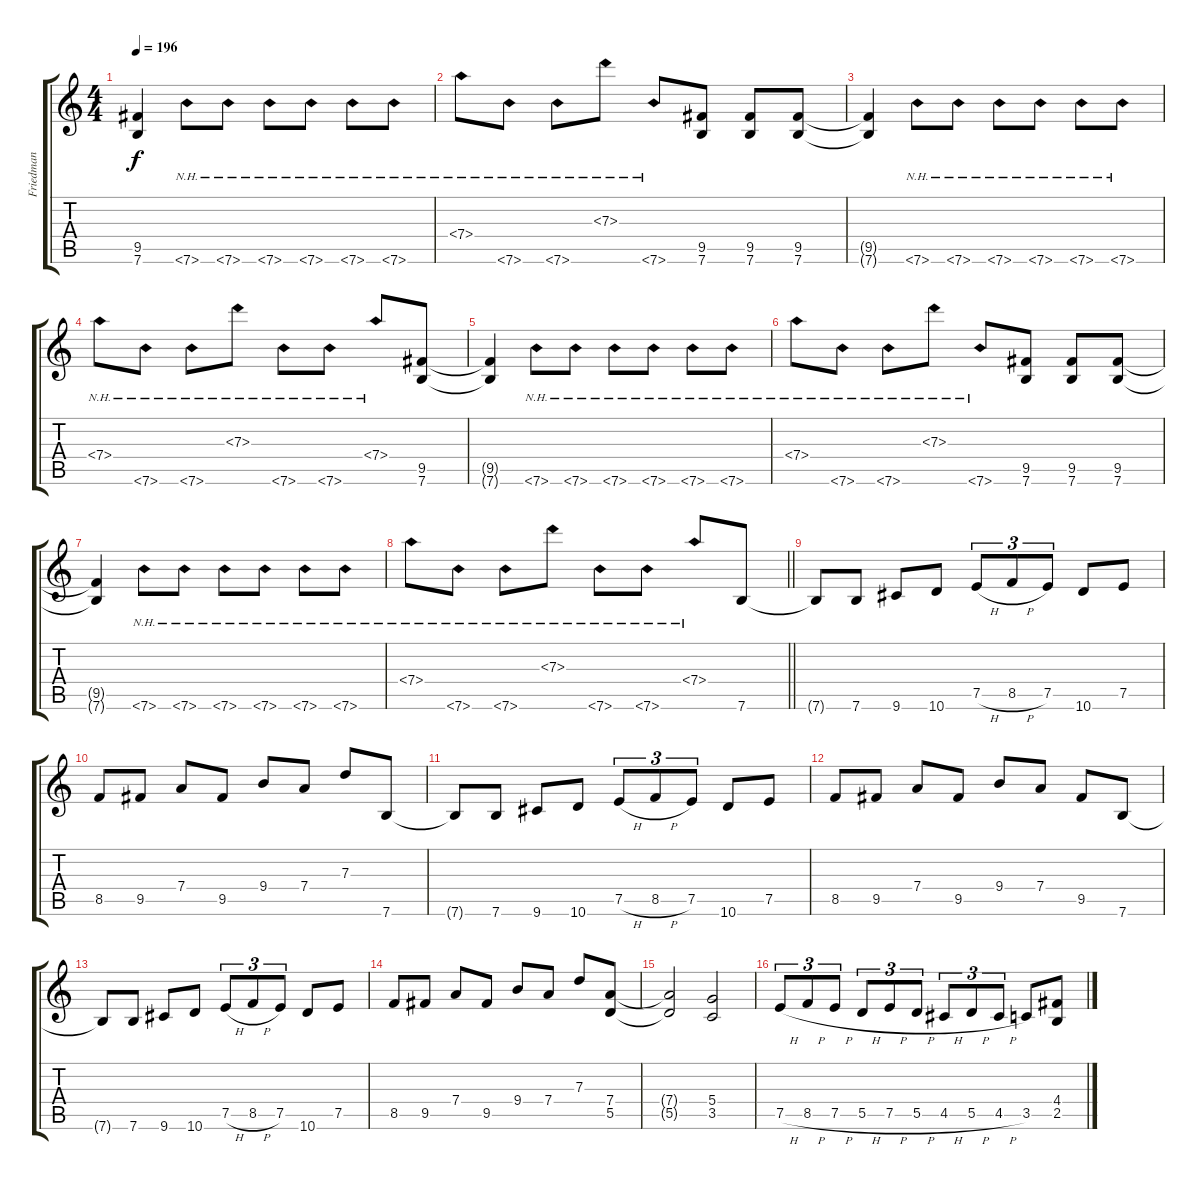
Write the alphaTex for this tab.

\track ("Friedman" "Friedman") {instrument overdrivenguitar}
\staff {score tabs}
\tuning (E4 B3 G3 D3 A2 E2) {hide}
\ts (4 4)
\tempo 196
\clef g2
\ks c
(9.5 7.6).4{dy f instrument overdrivenguitar} 7.6{nh}.8 7.6{nh}.8 7.6{nh}.8 7.6{nh}.8 7.6{nh}.8 7.6{nh}.8 |
7.4{nh}.8 7.6{nh}.8 7.6{nh}.8 7.3{nh}.8 7.6{nh}.8 (9.5 7.6).8 (9.5 7.6).8 (9.5 7.6).8 |
(9.5{t} 7.6{t}).4 7.6{nh}.8 7.6{nh}.8 7.6{nh}.8 7.6{nh}.8 7.6{nh}.8 7.6{nh}.8 |
7.4{nh}.8 7.6{nh}.8 7.6{nh}.8 7.3{nh}.8 7.6{nh}.8 7.6{nh}.8 7.4{nh}.8 (9.5 7.6).8 |
(9.5{t} 7.6{t}).4 7.6{nh}.8 7.6{nh}.8 7.6{nh}.8 7.6{nh}.8 7.6{nh}.8 7.6{nh}.8 |
7.4{nh}.8 7.6{nh}.8 7.6{nh}.8 7.3{nh}.8 7.6{nh}.8 (9.5 7.6).8 (9.5 7.6).8 (9.5 7.6).8 |
(9.5{t} 7.6{t}).4 7.6{nh}.8 7.6{nh}.8 7.6{nh}.8 7.6{nh}.8 7.6{nh}.8 7.6{nh}.8 |
\barLineRight lightlight
7.4{nh}.8 7.6{nh}.8 7.6{nh}.8 7.3{nh}.8 7.6{nh}.8 7.6{nh}.8 7.4{nh}.8 7.6.8 |
7.6{t}.8 7.6.8 9.6.8 10.6.8 7.5{h}.8{tu (3 2)} 8.5{h}.8{tu (3 2)} 7.5.8{tu (3 2)} 10.6.8 7.5.8 |
8.5.8 9.5.8 7.4.8 9.5.8 9.4.8 7.4.8 7.3.8 7.6.8 |
7.6{t}.8 7.6.8 9.6.8 10.6.8 7.5{h}.8{tu (3 2)} 8.5{h}.8{tu (3 2)} 7.5.8{tu (3 2)} 10.6.8 7.5.8 |
8.5.8 9.5.8 7.4.8 9.5.8 9.4.8 7.4.8 9.5.8 7.6.8 |
7.6{t}.8 7.6.8 9.6.8 10.6.8 7.5{h}.8{tu (3 2)} 8.5{h}.8{tu (3 2)} 7.5.8{tu (3 2)} 10.6.8 7.5.8 |
8.5.8 9.5.8 7.4.8 9.5.8 9.4.8 7.4.8 7.3.8 (7.4 5.5).8 |
(7.4{t} 5.5{t}).2 (5.4 3.5).2 |
7.5{h}.8{tu (3 2)} 8.5{h}.8{tu (3 2)} 7.5{h}.8{tu (3 2)} 5.5{h}.8{tu (3 2)} 7.5{h}.8{tu (3 2)} 5.5{h}.8{tu (3 2)} 4.5{h}.8{tu (3 2)} 5.5{h}.8{tu (3 2)} 4.5{h}.8{tu (3 2)} 3.5.8 (4.4 2.5).8
